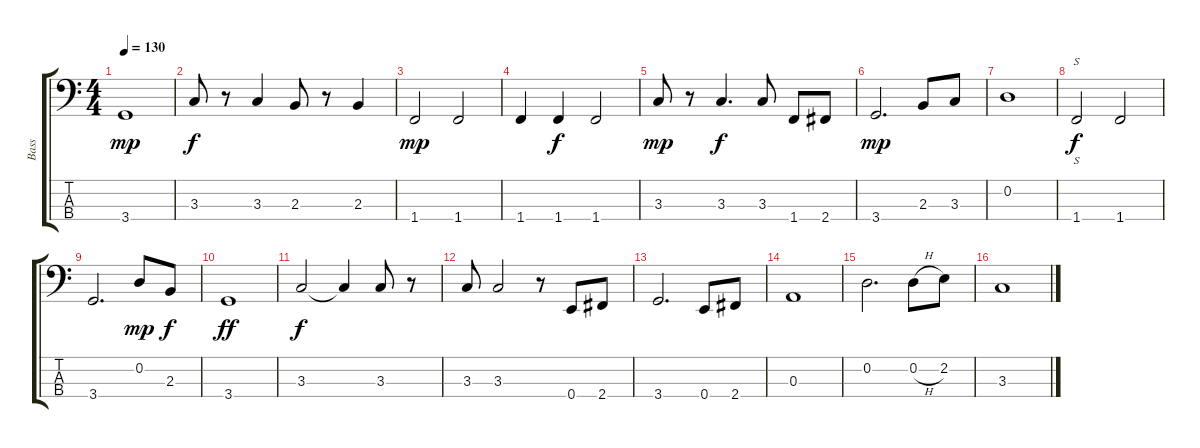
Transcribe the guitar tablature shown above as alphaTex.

\track ("Bass" "Bass") {instrument electricbassfinger}
\staff {score tabs}
\tuning (G2 D2 A1 E1) {hide}
\ts (4 4)
\tempo 130
\clef f4
\ks c
3.4.1{dy mp} |
3.3.8{dy f} r.8 3.3.4 2.3.8 r.8 2.3.4 |
1.4.2{dy mp} 1.4.2 |
1.4.4 1.4.4{dy f} 1.4.2 |
3.3.8{dy mp} r.8 3.3.4{d dy f} 3.3.8 1.4.8 2.4.8 |
3.4.2{d dy mp} 2.3.8 3.3.8 |
0.2.1 |
1.4.2{s dy f} 1.4.2 |
3.4.2{d} 0.2.8{dy mp} 2.3.8{dy f} |
3.4.1{dy ff} |
3.3.2{dy f} 3.3{t}.4 3.3.8 r.8 |
3.3.8 3.3.2 r.8 0.4.8 2.4.8 |
3.4.2{d} 0.4.8 2.4.8 |
0.3.1 |
0.2.2{d} 0.2{h}.8 2.2.8 |
3.3.1
